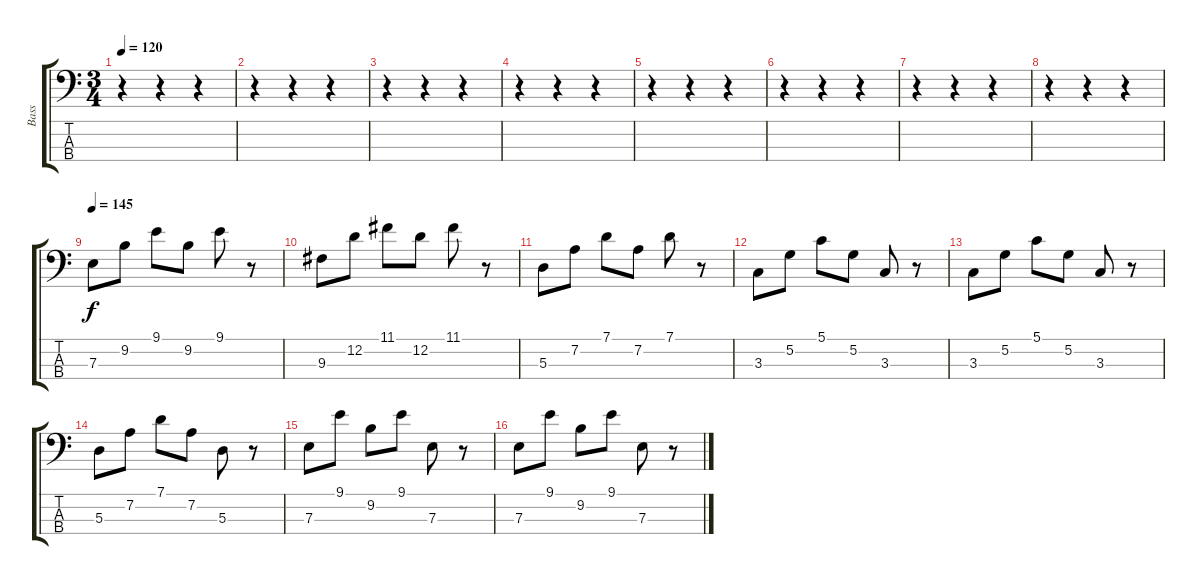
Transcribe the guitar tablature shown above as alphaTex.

\track ("Bass" "Bass") {instrument electricbassfinger}
\staff {score tabs}
\tuning (G2 D2 A1 E1) {hide}
\ts (3 4)
\tempo 120
\tempo 145
\tempo 120
\clef f4
\ks c
r.4{dy f instrument electricbassfinger} r.4 r.4 |
r.4 r.4 r.4 |
r.4 r.4 r.4 |
r.4 r.4 r.4 |
r.4 r.4 r.4 |
r.4 r.4 r.4 |
r.4 r.4 r.4 |
r.4 r.4 r.4 |
\tempo 145
7.3.8 9.2.8 9.1.8 9.2.8 9.1.8 r.8 |
9.3.8 12.2.8 11.1.8 12.2.8 11.1.8 r.8 |
5.3.8 7.2.8 7.1.8 7.2.8 7.1.8 r.8 |
3.3.8 5.2.8 5.1.8 5.2.8 3.3.8 r.8 |
3.3.8 5.2.8 5.1.8 5.2.8 3.3.8 r.8 |
5.3.8 7.2.8 7.1.8 7.2.8 5.3.8 r.8 |
7.3.8 9.1.8 9.2.8 9.1.8 7.3.8 r.8 |
7.3.8 9.1.8 9.2.8 9.1.8 7.3.8 r.8
